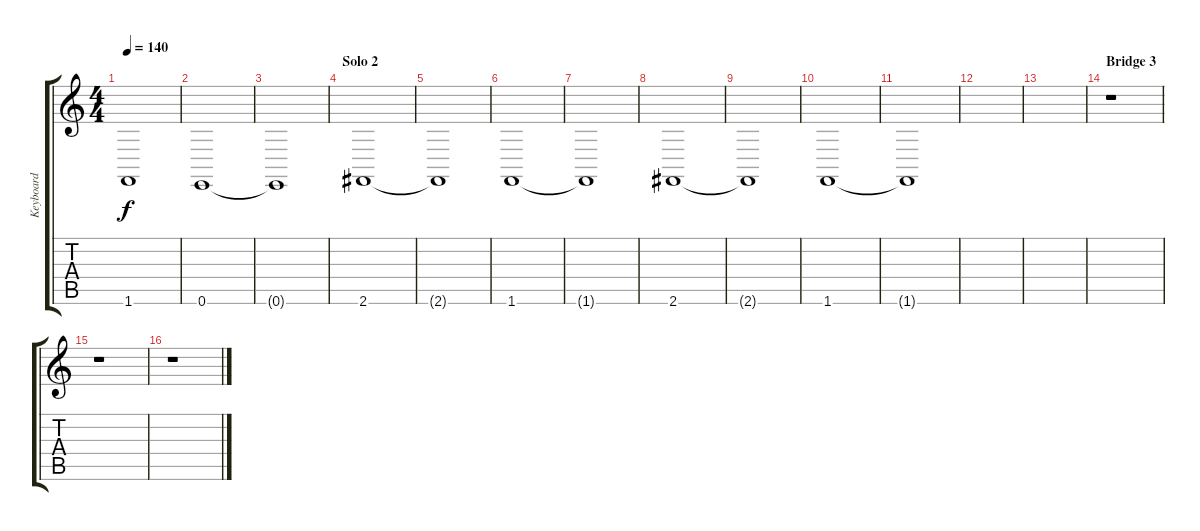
\track ("Keyboard" "Keyboard") {instrument choiraahs}
\staff {score tabs}
\tuning (E4 B3 G3 D3 A2 E2) {hide}
\ts (4 4)
\tempo 140
\clef g2
\ks c
1.6{t}.1{dy f} |
0.6.1 |
0.6{t}.1 |
\section ("" "Solo 2")
2.6.1 |
2.6{t}.1 |
1.6.1 |
1.6{t}.1 |
2.6.1 |
2.6{t}.1 |
1.6.1 |
1.6{t}.1 |
\section ("" "")
|
|
\section ("" "Bridge 3")
r.1 |
r.1 |
r.1
